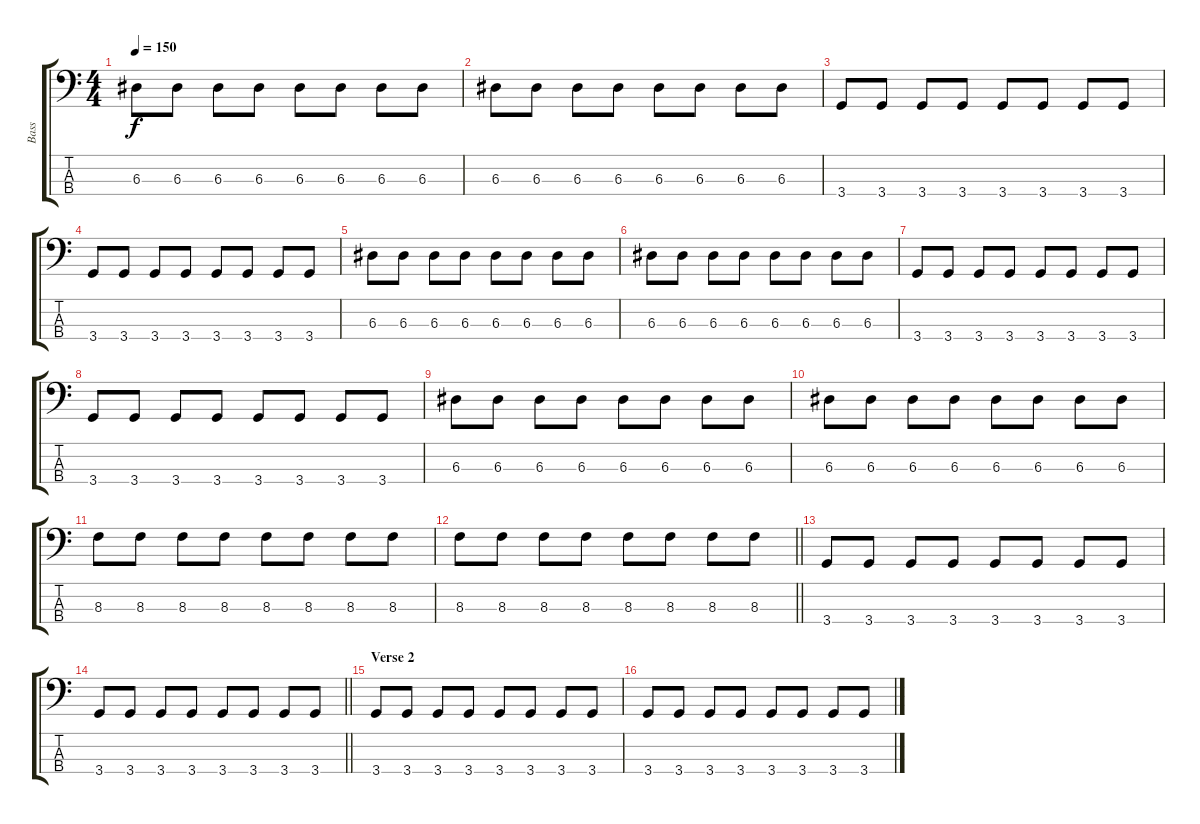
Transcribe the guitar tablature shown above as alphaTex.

\track ("Bass" "Bass") {instrument electricbasspick}
\staff {score tabs}
\tuning (G2 D2 A1 E1) {hide}
\ts (4 4)
\tempo 150
\clef f4
\ks c
6.3.8{dy f} 6.3.8 6.3.8 6.3.8 6.3.8 6.3.8 6.3.8 6.3.8 |
6.3.8 6.3.8 6.3.8 6.3.8 6.3.8 6.3.8 6.3.8 6.3.8 |
3.4.8 3.4.8 3.4.8 3.4.8 3.4.8 3.4.8 3.4.8 3.4.8 |
3.4.8 3.4.8 3.4.8 3.4.8 3.4.8 3.4.8 3.4.8 3.4.8 |
6.3.8 6.3.8 6.3.8 6.3.8 6.3.8 6.3.8 6.3.8 6.3.8 |
6.3.8 6.3.8 6.3.8 6.3.8 6.3.8 6.3.8 6.3.8 6.3.8 |
3.4.8 3.4.8 3.4.8 3.4.8 3.4.8 3.4.8 3.4.8 3.4.8 |
3.4.8 3.4.8 3.4.8 3.4.8 3.4.8 3.4.8 3.4.8 3.4.8 |
6.3.8 6.3.8 6.3.8 6.3.8 6.3.8 6.3.8 6.3.8 6.3.8 |
6.3.8 6.3.8 6.3.8 6.3.8 6.3.8 6.3.8 6.3.8 6.3.8 |
8.3.8 8.3.8 8.3.8 8.3.8 8.3.8 8.3.8 8.3.8 8.3.8 |
\barLineRight lightlight
8.3.8 8.3.8 8.3.8 8.3.8 8.3.8 8.3.8 8.3.8 8.3.8 |
\section ("" "")
3.4.8 3.4.8 3.4.8 3.4.8 3.4.8 3.4.8 3.4.8 3.4.8 |
\barLineRight lightlight
3.4.8 3.4.8 3.4.8 3.4.8 3.4.8 3.4.8 3.4.8 3.4.8 |
\section ("" "Verse 2")
3.4.8 3.4.8 3.4.8 3.4.8 3.4.8 3.4.8 3.4.8 3.4.8 |
3.4.8 3.4.8 3.4.8 3.4.8 3.4.8 3.4.8 3.4.8 3.4.8
